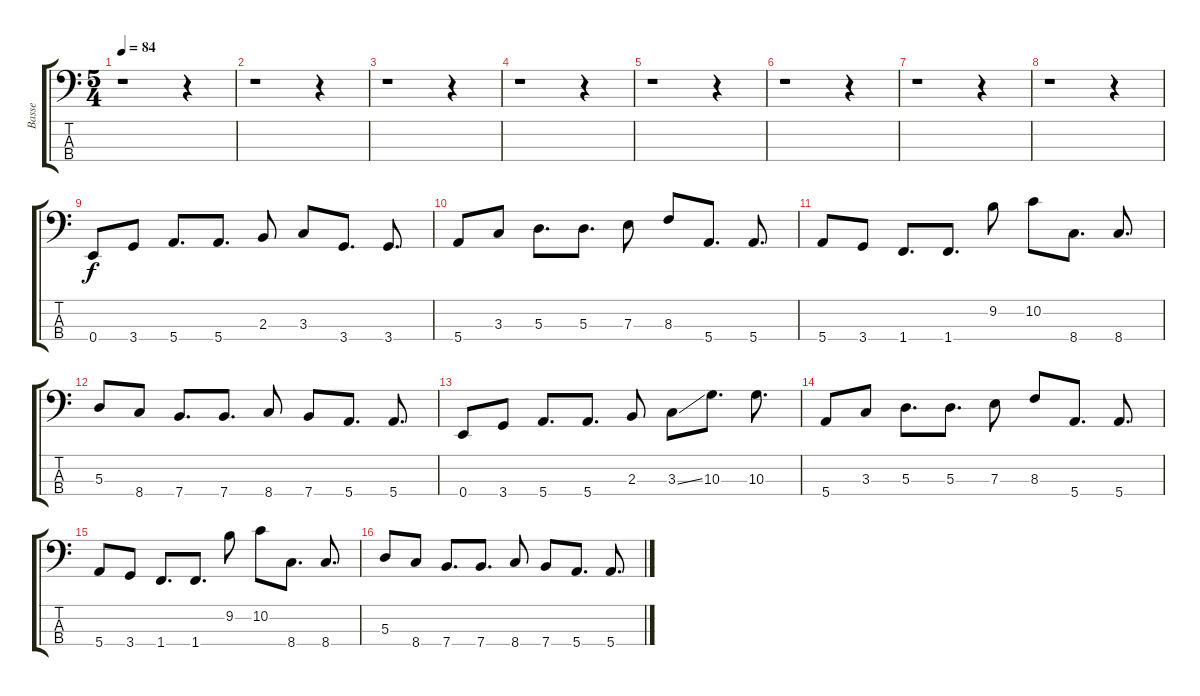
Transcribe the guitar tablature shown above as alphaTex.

\track ("Basse" "Basse") {instrument electricbassfinger}
\staff {score tabs}
\tuning (G2 D2 A1 E1) {hide}
\ts (5 4)
\tempo 84
\clef f4
\ks c
r.1{dy f} r.4 |
r.1 r.4 |
r.1 r.4 |
r.1 r.4 |
r.1 r.4 |
r.1 r.4 |
r.1 r.4 |
r.1 r.4 |
0.4.8 3.4.8 5.4.8{d} 5.4.8{d} 2.3.8 3.3.8 3.4.8{d} 3.4.8{d} |
5.4.8 3.3.8 5.3.8{d} 5.3.8{d} 7.3.8 8.3.8 5.4.8{d} 5.4.8{d} |
5.4.8 3.4.8 1.4.8{d} 1.4.8{d} 9.2.8 10.2.8 8.4.8{d} 8.4.8{d} |
5.3.8 8.4.8 7.4.8{d} 7.4.8{d} 8.4.8 7.4.8 5.4.8{d} 5.4.8{d} |
0.4.8 3.4.8 5.4.8{d} 5.4.8{d} 2.3.8 3.3{ss}.8 10.3.8{d} 10.3.8{d} |
5.4.8 3.3.8 5.3.8{d} 5.3.8{d} 7.3.8 8.3.8 5.4.8{d} 5.4.8{d} |
5.4.8 3.4.8 1.4.8{d} 1.4.8{d} 9.2.8 10.2.8 8.4.8{d} 8.4.8{d} |
5.3.8 8.4.8 7.4.8{d} 7.4.8{d} 8.4.8 7.4.8 5.4.8{d} 5.4.8{d}
